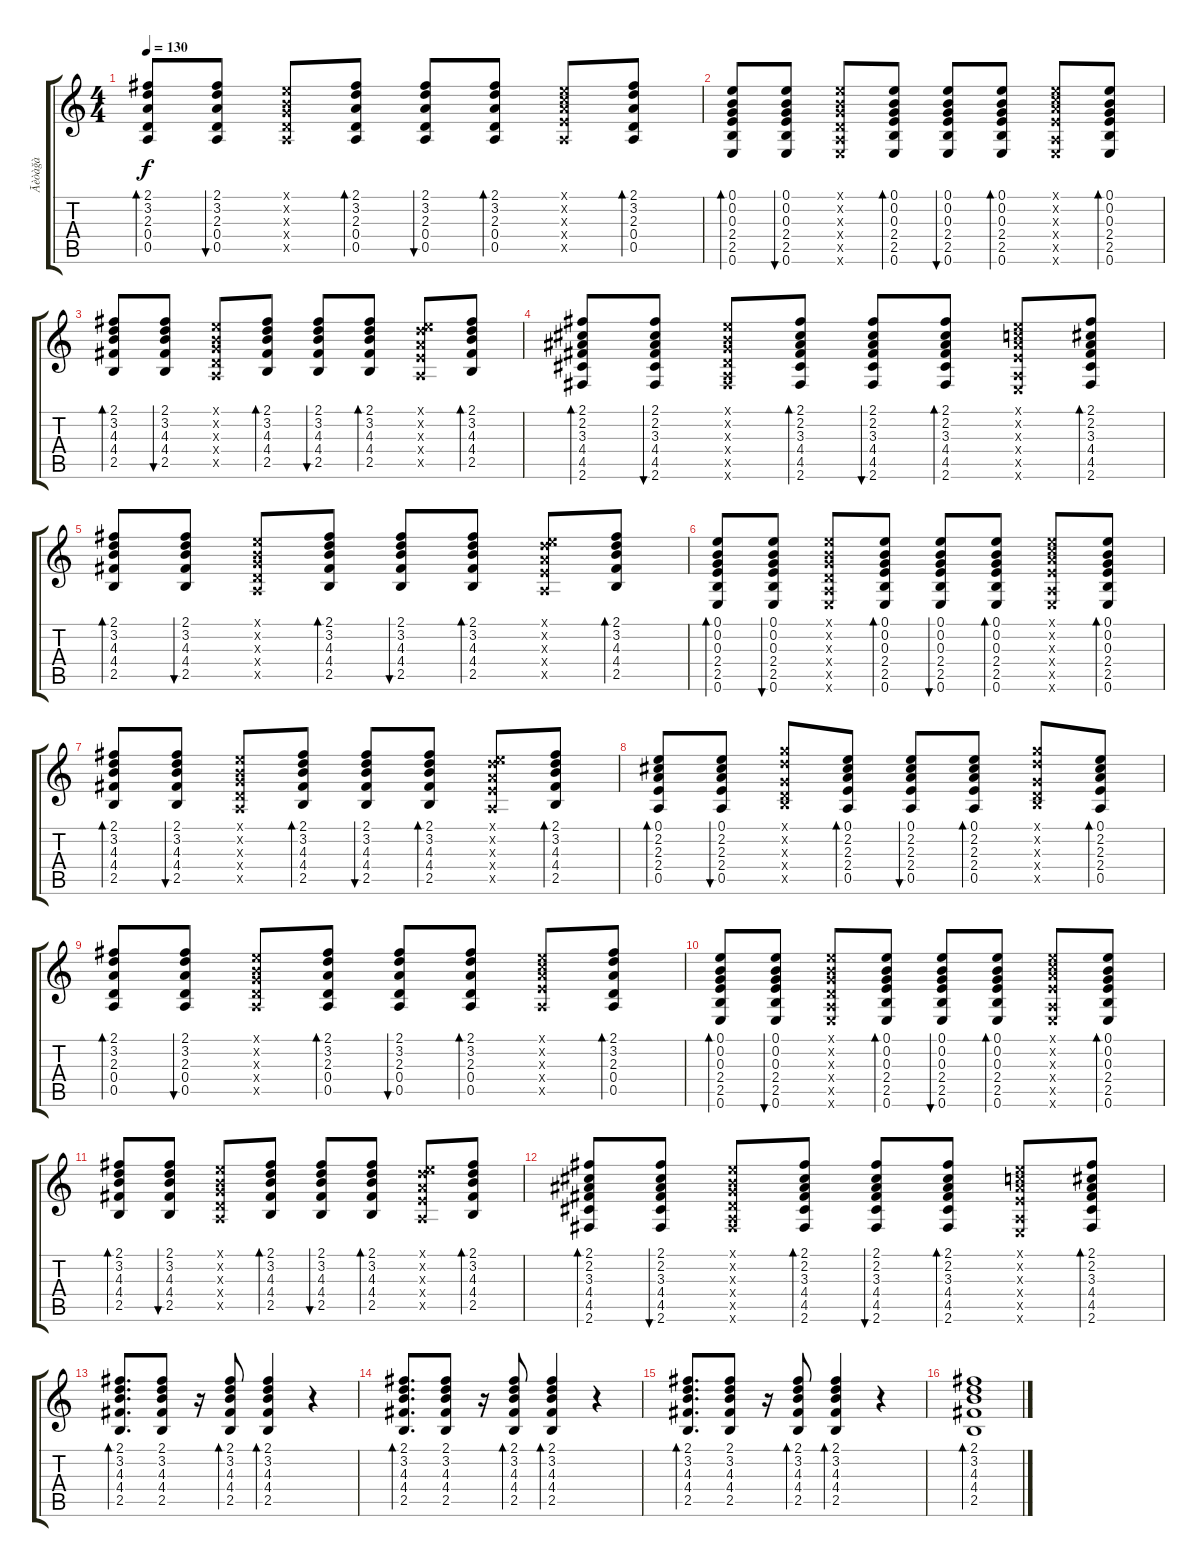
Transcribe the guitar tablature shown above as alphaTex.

\track ("Ãèòàğà" "Ãèòàğà") {instrument electricguitarclean}
\staff {score tabs}
\tuning (E4 B3 G3 D3 A2 E2) {hide}
\ts (4 4)
\tempo 130
\clef g2
\ks c
(2.1 3.2 2.3 0.4 0.5).8{bd 60 dy f} (2.1 3.2 2.3 0.4 0.5).8{bu 60} (0.1{x} 0.2{x} 0.3{x} 0.4{x} 0.5{x}).8 (2.1 3.2 2.3 0.4 0.5).8{bd 60} (2.1 3.2 2.3 0.4 0.5).8{bu 60} (2.1 3.2 2.3 0.4 0.5).8{bd 60} (0.1{x} 1.2{x} 2.3{x} 2.4{x} 0.5{x}).8 (2.1 3.2 2.3 0.4 0.5).8{bd 60} |
(0.1 0.2 0.3 2.4 2.5 0.6).8{bd 60} (0.1 0.2 0.3 2.4 2.5 0.6).8{bu 60} (0.1{x} 0.2{x} 0.3{x} 0.4{x} 0.5{x} 0.6{x}).8 (0.1 0.2 0.3 2.4 2.5 0.6).8{bd 60} (0.1 0.2 0.3 2.4 2.5 0.6).8{bu 60} (0.1 0.2 0.3 2.4 2.5 0.6).8{bd 60} (0.1{x} 1.2{x} 2.3{x} 2.4{x} 0.5{x} 0.6{x}).8 (0.1 0.2 0.3 2.4 2.5 0.6).8{bd 60} |
(2.1 3.2 4.3 4.4 2.5).8{bd 60} (2.1 3.2 4.3 4.4 2.5).8{bu 60} (0.1{x} 0.2{x} 0.3{x} 0.4{x} 0.5{x}).8 (2.1 3.2 4.3 4.4 2.5).8{bd 60} (2.1 3.2 4.3 4.4 2.5).8{bu 60} (2.1 3.2 4.3 4.4 2.5).8{bd 60} (0.1{x} 3.2{x} 2.3{x} 2.4{x} 0.5{x}).8 (2.1 3.2 4.3 4.4 2.5).8{bd 60} |
(2.1 2.2 3.3 4.4 4.5 2.6).8{bd 60} (2.1 2.2 3.3 4.4 4.5 2.6).8{bu 60} (0.1{x} 0.2{x} 0.3{x} 0.4{x} 0.5{x} 2.6{x}).8 (2.1 2.2 3.3 4.4 4.5 2.6).8{bd 60} (2.1 2.2 3.3 4.4 4.5 2.6).8{bu 60} (2.1 2.2 3.3 4.4 4.5 2.6).8{bd 60} (0.1{x} 1.2{x} 3.3{x} 2.4{x} 0.5{x} 0.6{x}).8 (2.1 2.2 3.3 4.4 4.5 2.6).8{bd 60} |
(2.1 3.2 4.3 4.4 2.5).8{bd 60} (2.1 3.2 4.3 4.4 2.5).8{bu 60} (0.1{x} 0.2{x} 0.3{x} 0.4{x} 0.5{x}).8 (2.1 3.2 4.3 4.4 2.5).8{bd 60} (2.1 3.2 4.3 4.4 2.5).8{bu 60} (2.1 3.2 4.3 4.4 2.5).8{bd 60} (0.1{x} 3.2{x} 2.3{x} 2.4{x} 0.5{x}).8 (2.1 3.2 4.3 4.4 2.5).8{bd 60} |
(0.1 0.2 0.3 2.4 2.5 0.6).8{bd 60} (0.1 0.2 0.3 2.4 2.5 0.6).8{bu 60} (0.1{x} 0.2{x} 0.3{x} 0.4{x} 0.5{x} 0.6{x}).8 (0.1 0.2 0.3 2.4 2.5 0.6).8{bd 60} (0.1 0.2 0.3 2.4 2.5 0.6).8{bu 60} (0.1 0.2 0.3 2.4 2.5 0.6).8{bd 60} (0.1{x} 1.2{x} 2.3{x} 2.4{x} 0.5{x} 0.6{x}).8 (0.1 0.2 0.3 2.4 2.5 0.6).8{bd 60} |
(2.1 3.2 4.3 4.4 2.5).8{bd 60} (2.1 3.2 4.3 4.4 2.5).8{bu 60} (0.1{x} 0.2{x} 0.3{x} 0.4{x} 0.5{x}).8 (2.1 3.2 4.3 4.4 2.5).8{bd 60} (2.1 3.2 4.3 4.4 2.5).8{bu 60} (2.1 3.2 4.3 4.4 2.5).8{bd 60} (0.1{x} 3.2{x} 2.3{x} 2.4{x} 0.5{x}).8 (2.1 3.2 4.3 4.4 2.5).8{bd 60} |
(0.1 2.2 2.3 2.4 0.5).8{bd 60} (0.1 2.2 2.3 2.4 0.5).8{bu 60} (3.1{x} 3.2{x} 0.3{x} 0.4{x} 2.5{x}).8 (0.1 2.2 2.3 2.4 0.5).8{bd 60} (0.1 2.2 2.3 2.4 0.5).8{bu 60} (0.1 2.2 2.3 2.4 0.5).8{bd 60} (3.1{x} 3.2{x} 0.3{x} 0.4{x} 2.5{x}).8 (0.1 2.2 2.3 2.4 0.5).8{bd 60} |
(2.1 3.2 2.3 0.4 0.5).8{bd 60} (2.1 3.2 2.3 0.4 0.5).8{bu 60} (0.1{x} 0.2{x} 0.3{x} 0.4{x} 0.5{x}).8 (2.1 3.2 2.3 0.4 0.5).8{bd 60} (2.1 3.2 2.3 0.4 0.5).8{bu 60} (2.1 3.2 2.3 0.4 0.5).8{bd 60} (0.1{x} 1.2{x} 2.3{x} 2.4{x} 0.5{x}).8 (2.1 3.2 2.3 0.4 0.5).8{bd 60} |
(0.1 0.2 0.3 2.4 2.5 0.6).8{bd 60} (0.1 0.2 0.3 2.4 2.5 0.6).8{bu 60} (0.1{x} 0.2{x} 0.3{x} 0.4{x} 0.5{x} 0.6{x}).8 (0.1 0.2 0.3 2.4 2.5 0.6).8{bd 60} (0.1 0.2 0.3 2.4 2.5 0.6).8{bu 60} (0.1 0.2 0.3 2.4 2.5 0.6).8{bd 60} (0.1{x} 1.2{x} 2.3{x} 2.4{x} 0.5{x} 0.6{x}).8 (0.1 0.2 0.3 2.4 2.5 0.6).8{bd 60} |
(2.1 3.2 4.3 4.4 2.5).8{bd 60} (2.1 3.2 4.3 4.4 2.5).8{bu 60} (0.1{x} 0.2{x} 0.3{x} 0.4{x} 0.5{x}).8 (2.1 3.2 4.3 4.4 2.5).8{bd 60} (2.1 3.2 4.3 4.4 2.5).8{bu 60} (2.1 3.2 4.3 4.4 2.5).8{bd 60} (0.1{x} 3.2{x} 2.3{x} 2.4{x} 0.5{x}).8 (2.1 3.2 4.3 4.4 2.5).8{bd 60} |
(2.1 2.2 3.3 4.4 4.5 2.6).8{bd 60} (2.1 2.2 3.3 4.4 4.5 2.6).8{bu 60} (0.1{x} 0.2{x} 0.3{x} 0.4{x} 0.5{x} 2.6{x}).8 (2.1 2.2 3.3 4.4 4.5 2.6).8{bd 60} (2.1 2.2 3.3 4.4 4.5 2.6).8{bu 60} (2.1 2.2 3.3 4.4 4.5 2.6).8{bd 60} (0.1{x} 1.2{x} 3.3{x} 2.4{x} 0.5{x} 0.6{x}).8 (2.1 2.2 3.3 4.4 4.5 2.6).8{bd 60} |
(2.1 3.2 4.3 4.4 2.5).8{d bd 60} (2.1 3.2 4.3 4.4 2.5).8 r.16 (2.1 3.2 4.3 4.4 2.5).8{bd 60} (2.1 3.2 4.3 4.4 2.5).4{bd 60} r.4 |
(2.1 3.2 4.3 4.4 2.5).8{d bd 60} (2.1 3.2 4.3 4.4 2.5).8 r.16 (2.1 3.2 4.3 4.4 2.5).8{bd 60} (2.1 3.2 4.3 4.4 2.5).4{bd 60} r.4 |
(2.1 3.2 4.3 4.4 2.5).8{d bd 60} (2.1 3.2 4.3 4.4 2.5).8 r.16 (2.1 3.2 4.3 4.4 2.5).8{bd 60} (2.1 3.2 4.3 4.4 2.5).4{bd 60} r.4 |
(2.1 3.2 4.3 4.4 2.5).1{bd 60}
